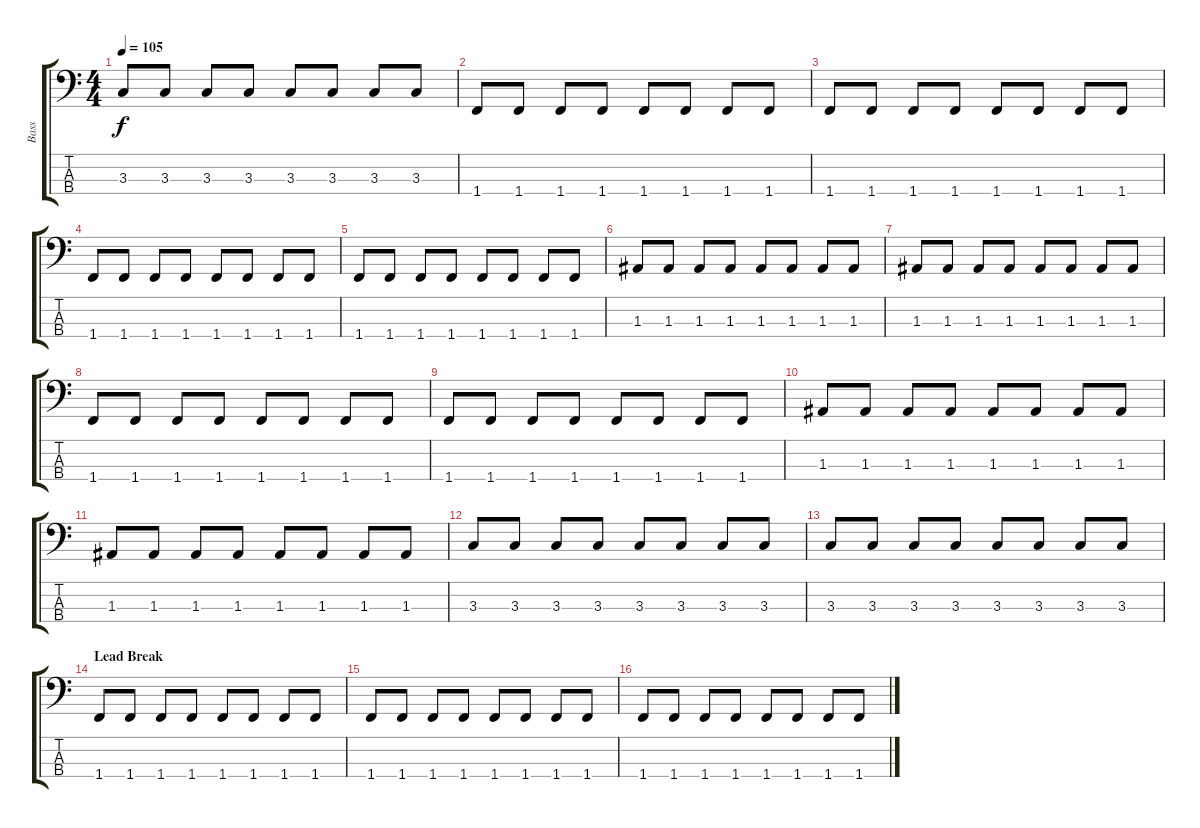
\track ("Bass" "Bass") {instrument electricbasspick}
\staff {score tabs}
\tuning (G2 D2 A1 E1) {hide}
\ts (4 4)
\tempo 105
\clef f4
\ks c
3.3.8{dy f} 3.3.8 3.3.8 3.3.8 3.3.8 3.3.8 3.3.8 3.3.8 |
1.4.8 1.4.8 1.4.8 1.4.8 1.4.8 1.4.8 1.4.8 1.4.8 |
1.4.8 1.4.8 1.4.8 1.4.8 1.4.8 1.4.8 1.4.8 1.4.8 |
1.4.8 1.4.8 1.4.8 1.4.8 1.4.8 1.4.8 1.4.8 1.4.8 |
1.4.8 1.4.8 1.4.8 1.4.8 1.4.8 1.4.8 1.4.8 1.4.8 |
1.3.8 1.3.8 1.3.8 1.3.8 1.3.8 1.3.8 1.3.8 1.3.8 |
1.3.8 1.3.8 1.3.8 1.3.8 1.3.8 1.3.8 1.3.8 1.3.8 |
1.4.8 1.4.8 1.4.8 1.4.8 1.4.8 1.4.8 1.4.8 1.4.8 |
1.4.8 1.4.8 1.4.8 1.4.8 1.4.8 1.4.8 1.4.8 1.4.8 |
1.3.8 1.3.8 1.3.8 1.3.8 1.3.8 1.3.8 1.3.8 1.3.8 |
1.3.8 1.3.8 1.3.8 1.3.8 1.3.8 1.3.8 1.3.8 1.3.8 |
3.3.8 3.3.8 3.3.8 3.3.8 3.3.8 3.3.8 3.3.8 3.3.8 |
3.3.8 3.3.8 3.3.8 3.3.8 3.3.8 3.3.8 3.3.8 3.3.8 |
\section ("" "Lead Break")
1.4.8 1.4.8 1.4.8 1.4.8 1.4.8 1.4.8 1.4.8 1.4.8 |
1.4.8 1.4.8 1.4.8 1.4.8 1.4.8 1.4.8 1.4.8 1.4.8 |
1.4.8 1.4.8 1.4.8 1.4.8 1.4.8 1.4.8 1.4.8 1.4.8
